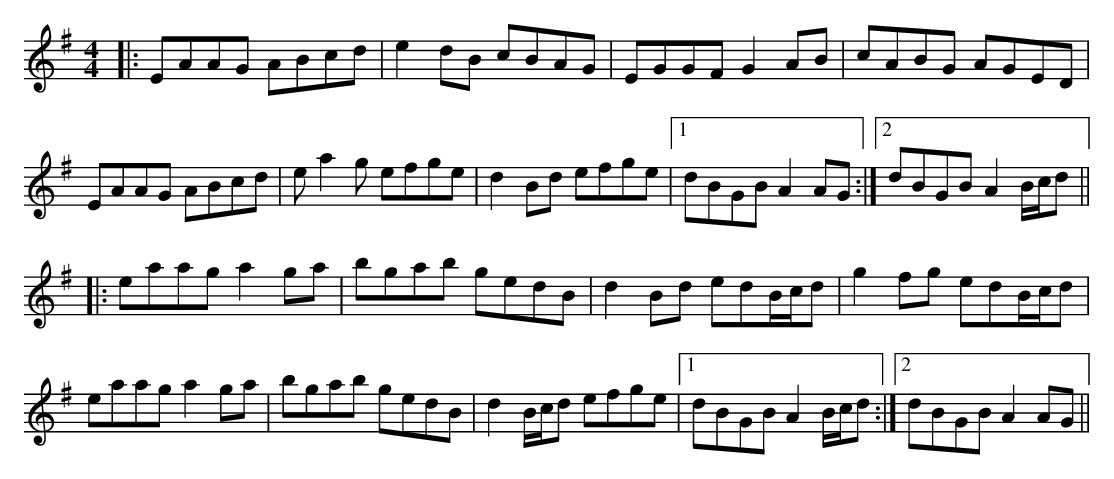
X:1
M:4/4
K:Ador
|:EAAG ABcd|e2dB cBAG|EGGF G2AB|cABG AGED|
EAAG ABcd|ea2g efge|d2Bd efge|1 dBGB A2AG:|2 dBGB A2B/c/d||
|:eaag a2ga|bgab gedB|d2Bd edB/c/d|g2 fg edB/c/d|
eaag a2ga|bgab gedB|d2B/c/d efge|1 dBGB A2B/c/d:|2 dBGB A2AG||
